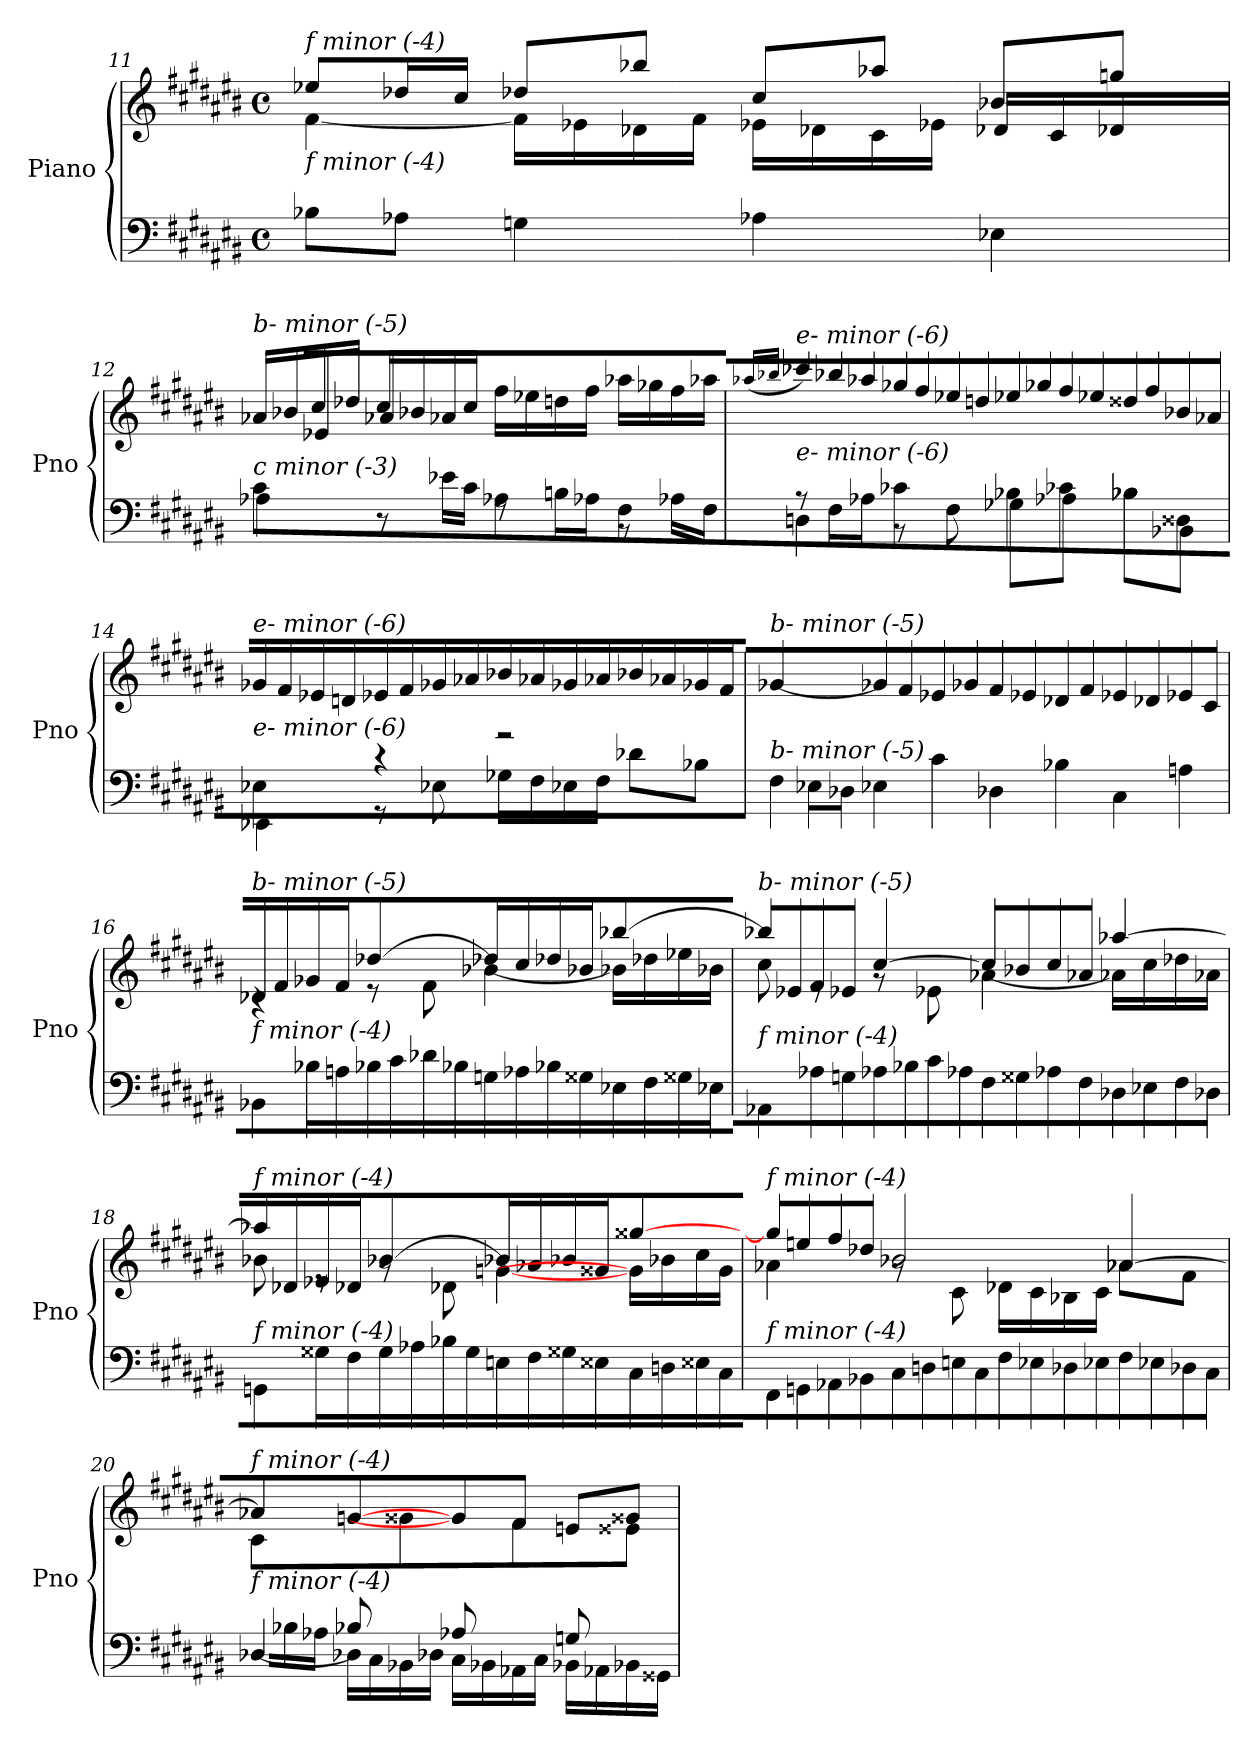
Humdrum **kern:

**kern	**kern
*part1	*part1
*staff2	*staff1
*I"Piano	*
*I'Pno	*
*clefF4	*clefG2
*k[f#c#g#d#a#e#b#]	*k[f#c#g#d#a#e#b#]
*M4/4	*M4/4
*met(c)	*met(c)
=11	=11
*^	*^
!	!	!LO:TX:i:t=f minor (-4)	!
!LO:TX:i:t=f minor (-4)	!	!	!
2...ryy	8B-Xi\L	8ee-Xi/L	[4f#i\
.	8A-Xi\J	16dd-Xi/L	.
.	.	16cc#i/JJ	.
.	4Gni\	8dd-Xi/L	16f#i\LL]
.	.	.	16e-Xi\
.	.	8bb-Xi/J	16d-Xi\
.	.	.	16f#i\JJ
.	4A-Xi\	8cc#i/L	16e-Xi\LL
.	.	.	16d-Xi\
.	.	8aa-Xi/J	16c#i\
.	.	.	16e-Xi\JJ
.	4E-Xi\	8b-Xi/L	16d-Xi\LL
.	.	.	16c#i\
.	.	8ggni/J	16d-Xi\
16B-Xi/JJ	.	.	16ryy
=12	=12	=12	=12
!	!	!LO:TX:i:t=b- minor (-5)	!
!LO:TX:i:t=c minor (-3)	!	!	!
8c#i/L	4A-Xi\	16a-Xi/LL	8ryy
.	.	16b-Xi/	.
4.ryy	.	16cc#i/	8e-Xi\J
.	.	16dd-Xi/JJ	.
.	8r	16cc#i/LL	4a-Xi\
.	.	16b-Xi/	.
.	16e-Xi\LL	16a-Xi/	.
.	16c#i\JJ	16cc#i/JJ	.
8rF	4A-Xi\	16ff#i\LL	2ryy
.	.	16ee-Xi\	.
16Bn/LL	.	16ddni\	.
16A-Xi/JJ	.	16ff#i\JJ	.
4F#i/	8r	16aa-Xi\LL	.
.	.	16gg-Xi\	.
.	16A-Xi\LL	16ff#i\	.
.	16F#i\JJ	16aa-Xi\JJ	.
*	*	*v	*v
!!LO:LB:g=z
=13	=13	=13
.	.	(16qaa-Xi/LL
.	.	16qbb-Xi/JJ
!	!	!LO:TX:i:t=e- minor (-6)
!LO:TX:i:t=e- minor (-6)	!	!
8r	4Dni\	8ccc-Xi\L)
16F#i/LL	.	16bb-Xi\L
16A-Xi/JJ	.	16aa-Xi\JJ
4c-Xi/	8r	16gg-Xi\LL
.	.	16ff#i\
.	8F#i\	16ee-Xi\
.	.	16ddni\JJ
8B-Xi/L	8G-Xi\L	16ee-Xi\LL
.	.	16gg-Xi\
8c-Xi/J	8A-Xi\J	16ff#i\
.	.	16ee-Xi\JJ
8B-Xi/L	8B-Xi\L	16dd##Xi\LL
.	.	16ff#i\
8D##Xi/J	8BB-Xi\J	16b-Xi\
.	.	16a-Xi\JJ
=14	=14	=14
!	!	!LO:TX:i:t=e- minor (-6)
!LO:TX:i:t=e- minor (-6)	!	!
4E-Xi/	4EE-Xi\	16g-Xi/LL
.	.	16f#i/
.	.	16e-Xi/
.	.	16dni/JJ
4r	8r	16e-Xi/LL
.	.	16f#i/
.	8E-Xi\	16g-Xi/
.	.	16a-Xi/JJ
2r	16G-Xi\LL	16b-Xi/LL
.	16F#i\	16a-Xi/
.	16E-Xi\	16g-Xi/
.	16F#i\JJ	16a-Xi/JJ
.	8d-Xi\L	16b-Xi/LL
.	.	16a-Xi/
.	8B-Xi\J	16g-Xi/
.	.	16f#i/JJ
*v	*v	*
=15	=15
!	!LO:TX:i:t=b- minor (-5)
!LO:TX:i:t=b- minor (-5)	!
8F#i\L	[4g-Xi/
16E-Xi\L	.
16D-Xi\JJ	.
8E-Xi\L	16g-Xi/LL]
.	16f#i/
8c#i\J	16e-Xi/
.	16g-Xi/JJ
8D-Xi\L	16f#i/LL
.	16e-Xi/
8B-Xi\J	16d-Xi/
.	16f#i/JJ
8C#i\L	16e-Xi/LL
.	16d-Xi/
8Ani\J	16e-Xi/
.	16c#i/JJ
!!LO:PB:g=z
=16	=16
*	*^
!	!LO:TX:i:t=b- minor (-5)	!
!LO:TX:i:t=f minor (-4)	!	!
8BB-Xi\L	16d-Xi/LL	4rc
.	16f#i/	.
16B-Xi\L	16g-Xi/	.
16Ani\JJ	16f#i/JJ	.
16B-Xi\LL	[4dd-Xi/	8r
16c#i\	.	.
16d-Xi\	.	8f#i\
16B-Xi\JJ	.	.
16Gni\LL	16dd-Xi/LL]	[4b-Xi\
16A-Xi\	16cc#i/	.
16B-Xi\	16dd-Xi/	.
16G##i\JJ	16b-Xi/JJ	.
16E-Xi\LL	[4bb-Xi/	16b-Xi\LL]
16F#i\	.	16dd-Xi\
16G##Xi\	.	16ee-Xi\
16E-Xi\JJ	.	16b-Xi\JJ
=17	=17	=17
!	!LO:TX:i:t=b- minor (-5)	!
!LO:TX:i:t=f minor (-4)	!	!
8AA-Xi\L	16bb-Xi/LL]	8cc#i\
.	16e-Xi/	.
16A-Xi\L	16f#i/	8re
16Gni\JJ	16e-Xi/JJ	.
16A-Xi\LL	[4cc#i/	8rg
16B-Xi\	.	.
16c#i\	.	8e-Xi\
16A-Xi\JJ	.	.
16F#i\LL	16cc#i/LL]	[4a-Xi\
16G##Xi\	16b-Xi/	.
16A-Xi\	16cc#i/	.
16F#i\JJ	16a-Xi/JJ	.
16D-Xi\LL	[4aa-Xi/	16a-Xi\LL]
16E-Xi\	.	16cc#i\
16F#i\	.	16dd-Xi\
16D-Xi\JJ	.	16a-Xi\JJ
!!LO:LB:g=z	!!
=18	=18	=18
!	!LO:TX:i:t=f minor (-4)	!
!LO:TX:i:t=f minor (-4)	!	!
8GGni\L	16aa-Xi/LL]	8b-Xi\
.	16d-Xi/	.
16G##Xi\L	16e-Xi/	8re
16F#i\JJ	16d-Xi/JJ	.
16G##i\LL	[4b-Xi/	8rg
16A-Xi\	.	.
16B-Xi\	.	8d-Xi\
16G##i\JJ	.	.
16Eni\LL	16b-Xi/LL]	[4gni\
16F#i\	16a-Xi/	.
16G##Xi\	16b-Xi/	.
16E##i\JJ	16g##Xi/JJ	.
16C#i/LL	[4gg##Xi/	16g##i\LL]
16Dni/	.	16b-Xi\
16E##Xi/	.	16cc#i\
16C#i/JJ	.	16g##i\JJ
=19	=19	=19
!	!LO:TX:i:t=f minor (-4)	!
!LO:TX:i:t=f minor (-4)	!	!
16FF#i/LL	16ggni/LL]	4a-Xi\
16GGni/	16eeni/	.
16AA-Xi/	16ff#i/	.
16BB-Xi/JJ	16dd-Xi/JJ	.
16C#i/LL	2b-Xi/	8rg
16Dni/	.	.
16Eni/	.	8c#i\
16C#i/JJ	.	.
16F#i\LL	.	16d-Xi\LL
16E-Xi\	.	16c#i\
16D-Xi\	.	16B-Xi\
16E-Xi\JJ	.	16c#i\JJ
16F#i\LL	[4a-Xi/	8a-Xi\L
16E-Xi\	.	.
16D-Xi\	.	8f#i\J
16C#i\JJ	.	.
!!LO:LB:g=z	!!
=20	=20	=20
*^	*	*
!	!	!LO:TX:i:t=f minor (-4)	!
!LO:TX:i:t=f minor (-4)	!	!	!
8ryy	[4D-Xi/	4a-Xi/]	8c#i\L
16B-Xi/L	.	.	4ryy
16A-Xi/JJ	.	.	.
8B-Xi/L	16D-Xi\LL]	[4gni/	.
.	16C#i\	.	.
8ryy	16BB-Xi\	.	8g##Xi\J
.	16D-Xi\JJ	.	.
8A-Xi/L	16C#i\LL	8g##i/L]	8ryy
.	16BB-Xi\	.	.
8ryy	16AA-Xi\	8f#i/J	8f#i\J
.	16C#i\JJ	.	.
8Gni/L	16BB-Xi\LL	8eni/L	8ryy
.	16AA-Xi\	.	.
8ryy	16BB-Xi\	8g##Xi/J	8e##Xi\J
.	16GG##Xi\JJ	.	.
*v	*v	*	*
*	*v	*v
=	=
*-	*-
